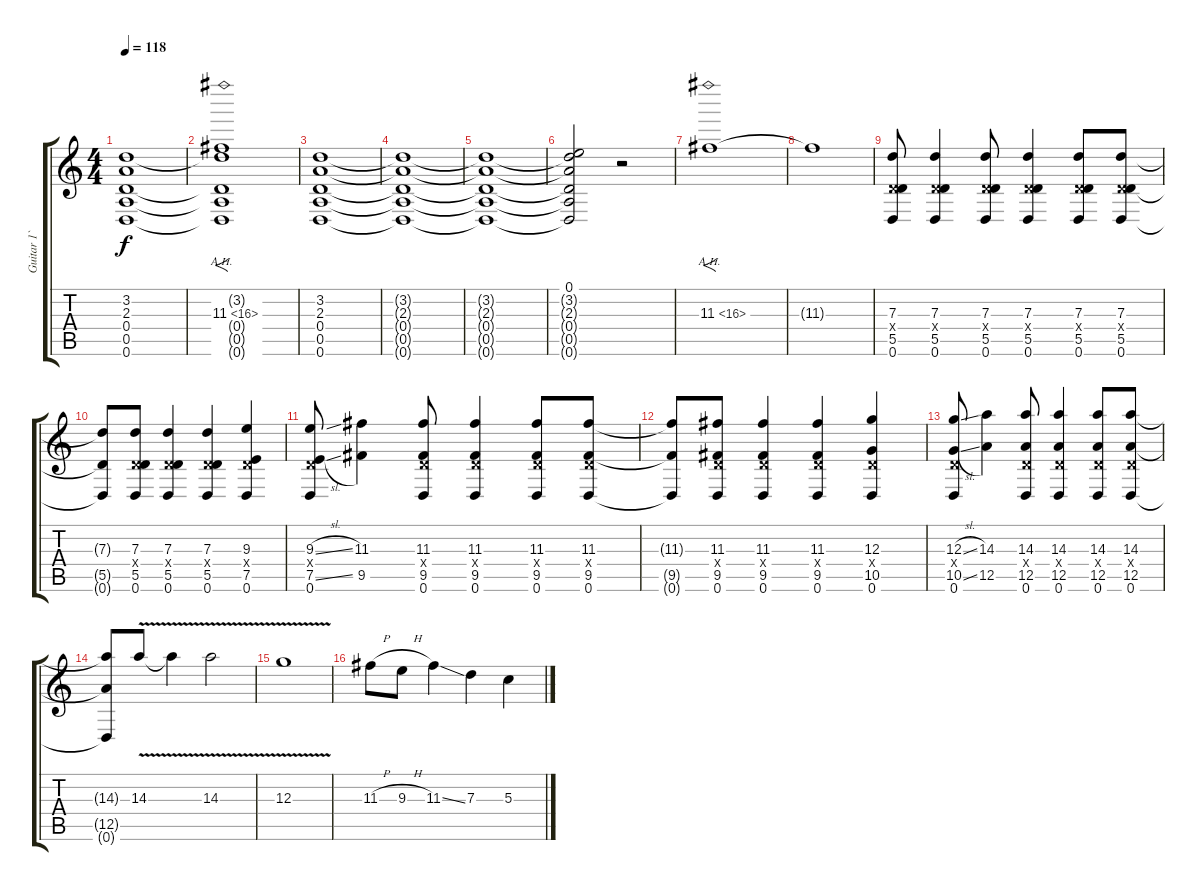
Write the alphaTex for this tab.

\track ("Guitar 1`" "Guitar 1`") {instrument distortionguitar}
\staff {score tabs}
\tuning (E4 B3 G3 D3 A2 D2) {hide}
\ts (4 4)
\tempo 118
\clef g2
\ks c
(3.2{t} 2.3{t} 0.4{t} 0.5{t} 0.6{t}).1{dy f} |
(3.2{t} 11.3{ah 5} 0.4{t} 0.5{t} 0.6{t}).1{f} |
(3.2 2.3 0.4 0.5 0.6).1 |
(3.2{t} 2.3{t} 0.4{t} 0.5{t} 0.6{t}).1 |
(3.2{t} 2.3{t} 0.4{t} 0.5{t} 0.6{t}).1 |
(0.1 3.2{t} 2.3{t} 0.4{t} 0.5{t} 0.6{t}).2 r.2 |
11.3{ah 5}.1{f} |
11.3{t}.1 |
(7.3 0.4{x} 5.5 0.6).8 (7.3 0.4{x} 5.5 0.6).4 (7.3 0.4{x} 5.5 0.6).8 (7.3 0.4{x} 5.5 0.6).4 (7.3 0.4{x} 5.5 0.6).8 (7.3 0.4{x} 5.5 0.6).8 |
(7.3{t} 5.5{t} 0.6{t}).8 (7.3 0.4{x} 5.5 0.6).8 (7.3 0.4{x} 5.5 0.6).4 (7.3 0.4{x} 5.5 0.6).4 (9.3 0.4{x} 7.5 0.6).4 |
(9.3{sl} 0.4{x} 7.5{sl} 0.6).8 (11.3 9.5).4 (11.3 0.4{x} 9.5 0.6).8 (11.3 0.4{x} 9.5 0.6).4 (11.3 0.4{x} 9.5 0.6).8 (11.3 0.4{x} 9.5 0.6).8 |
(11.3{t} 9.5{t} 0.6{t}).8 (11.3 0.4{x} 9.5 0.6).8 (11.3 0.4{x} 9.5 0.6).4 (11.3 0.4{x} 9.5 0.6).4 (12.3 0.4{x} 10.5 0.6).4 |
(12.3{sl} 0.4{x} 10.5{sl} 0.6).8 (14.3 12.5).4 (14.3 0.4{x} 12.5 0.6).8 (14.3 0.4{x} 12.5 0.6).4 (14.3 0.4{x} 12.5 0.6).8 (14.3 0.4{x} 12.5 0.6).8 |
(14.3{t} 12.5{t} 0.6{t}).8 14.3{v}.8 14.3{t}.4 14.3{v}.2 |
12.3{v}.1 |
11.3{h}.8 9.3{h}.8 11.3{ss}.4 7.3.4 5.3.4
